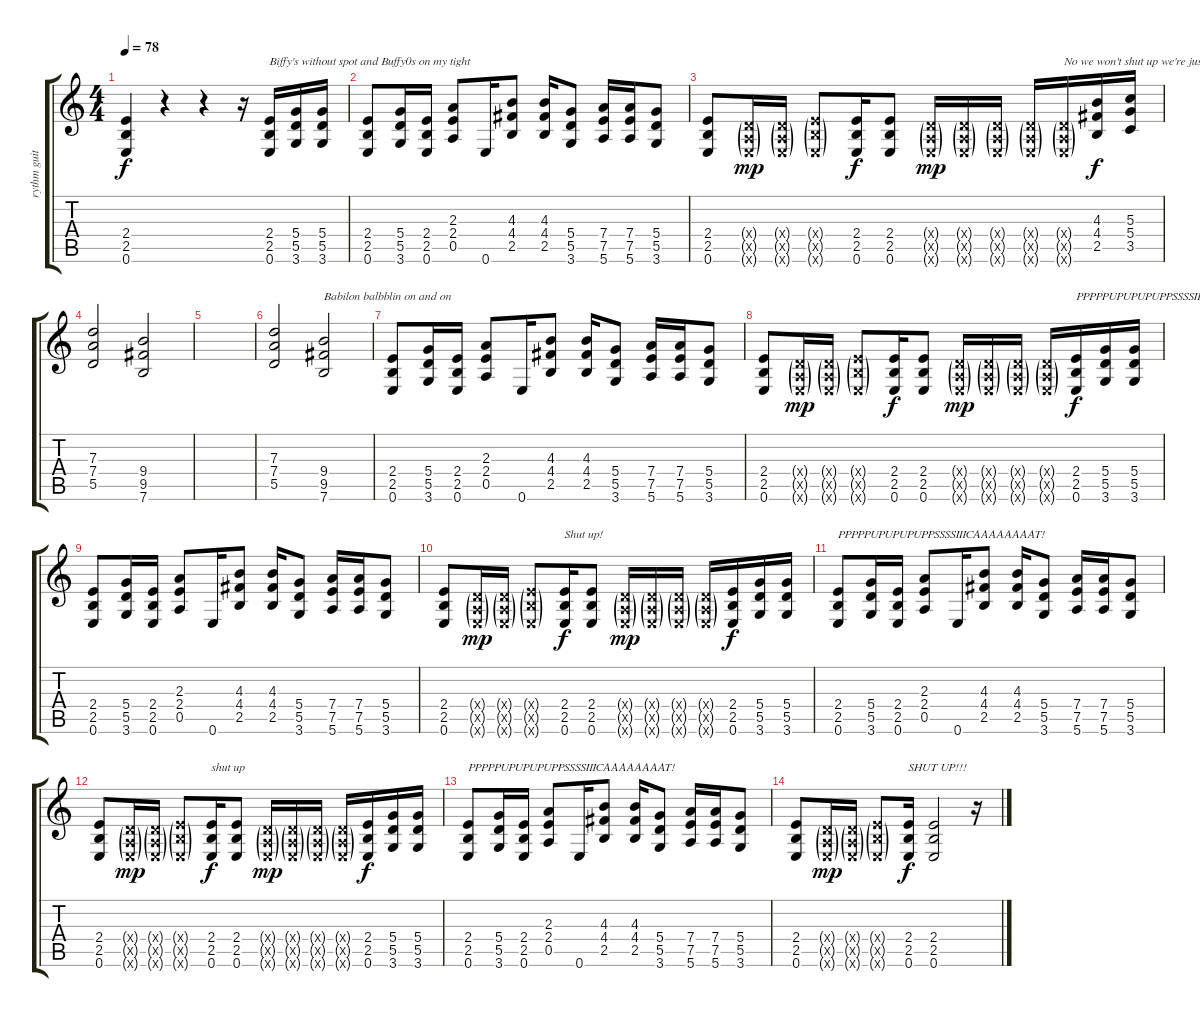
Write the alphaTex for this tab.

\track ("rythm guitar (eventually)" "rythm guit") {instrument distortionguitar}
\staff {score tabs}
\tuning (E4 B3 G3 D3 A2 E2) {hide}
\ts (4 4)
\tempo 78
\clef g2
\ks c
(2.4 2.5 0.6).4{dy f} r.4 r.4 r.16 (2.4 2.5 0.6).16{txt "Biffy's without spot and Buffy0s on my tight"} (5.4 5.5 3.6).16 (5.4 5.5 3.6).16 |
(2.4 2.5 0.6).8 (5.4 5.5 3.6).16 (2.4 2.5 0.6).16 (2.3 2.4 0.5).8 0.6.16 (4.3 4.4 2.5).8 (4.3 4.4 2.5).16 (5.4 5.5 3.6).8 (7.4 7.5 5.6).16 (7.4 7.5 5.6).16 (5.4 5.5 3.6).8 |
(2.4 2.5 0.6).8 (0.4{g x} 0.5{g x} 0.6{g x}).16{dy mp} (0.4{g x} 0.5{g x} 0.6{g x}).16 (2.4{g x} 2.5{g x} 0.6{g x}).8 (2.4 2.5 0.6).16{dy f} (2.4 2.5 0.6).8 (0.4{g x} 0.5{g x} 0.6{g x}).16{dy mp} (0.4{g x} 0.5{g x} 0.6{g x}).16 (0.4{g x} 0.5{g x} 0.6{g x}).16 (0.4{g x} 0.5{g x} 0.6{g x}).16 (0.4{g x} 0.5{g x} 0.6{g x}).16{txt "No we won't shut up we're just babblin on and on"} (4.3 4.4 2.5).16{dy f} (5.3 5.4 3.5).16 |
(7.3 7.4 5.5).2 (9.4 9.5 7.6).2 |
|
(7.3 7.4 5.5).2 (9.4 9.5 7.6).2{txt "Babilon balbblin on and on"} |
(2.4 2.5 0.6).8 (5.4 5.5 3.6).16 (2.4 2.5 0.6).16 (2.3 2.4 0.5).8 0.6.16 (4.3 4.4 2.5).8 (4.3 4.4 2.5).16 (5.4 5.5 3.6).8 (7.4 7.5 5.6).16 (7.4 7.5 5.6).16 (5.4 5.5 3.6).8 |
(2.4 2.5 0.6).8 (0.4{g x} 0.5{g x} 0.6{g x}).16{dy mp} (0.4{g x} 0.5{g x} 0.6{g x}).16 (2.4{g x} 2.5{g x} 0.6{g x}).8 (2.4 2.5 0.6).16{dy f} (2.4 2.5 0.6).8 (0.4{g x} 0.5{g x} 0.6{g x}).16{dy mp} (0.4{g x} 0.5{g x} 0.6{g x}).16 (0.4{g x} 0.5{g x} 0.6{g x}).16 (0.4{g x} 0.5{g x} 0.6{g x}).16 (2.4 2.5 0.6).16{txt "PPPPPUPUPUPUPPSSSSIIICAAAAAAAAT!" dy f} (5.4 5.5 3.6).16 (5.4 5.5 3.6).16 |
(2.4 2.5 0.6).8 (5.4 5.5 3.6).16 (2.4 2.5 0.6).16 (2.3 2.4 0.5).8 0.6.16 (4.3 4.4 2.5).8 (4.3 4.4 2.5).16 (5.4 5.5 3.6).8 (7.4 7.5 5.6).16 (7.4 7.5 5.6).16 (5.4 5.5 3.6).8 |
(2.4 2.5 0.6).8 (0.4{g x} 0.5{g x} 0.6{g x}).16{dy mp} (0.4{g x} 0.5{g x} 0.6{g x}).16 (2.4{g x} 2.5{g x} 0.6{g x}).8 (2.4 2.5 0.6).16{txt "Shut up!" dy f} (2.4 2.5 0.6).8 (0.4{g x} 0.5{g x} 0.6{g x}).16{dy mp} (0.4{g x} 0.5{g x} 0.6{g x}).16 (0.4{g x} 0.5{g x} 0.6{g x}).16 (0.4{g x} 0.5{g x} 0.6{g x}).16 (2.4 2.5 0.6).16{dy f} (5.4 5.5 3.6).16 (5.4 5.5 3.6).16 |
(2.4 2.5 0.6).8{txt "PPPPPUPUPUPUPPSSSSIIICAAAAAAAAT!"} (5.4 5.5 3.6).16 (2.4 2.5 0.6).16 (2.3 2.4 0.5).8 0.6.16 (4.3 4.4 2.5).8 (4.3 4.4 2.5).16 (5.4 5.5 3.6).8 (7.4 7.5 5.6).16 (7.4 7.5 5.6).16 (5.4 5.5 3.6).8 |
(2.4 2.5 0.6).8 (0.4{g x} 0.5{g x} 0.6{g x}).16{dy mp} (0.4{g x} 0.5{g x} 0.6{g x}).16 (2.4{g x} 2.5{g x} 0.6{g x}).8 (2.4 2.5 0.6).16{txt "shut up" dy f} (2.4 2.5 0.6).8 (0.4{g x} 0.5{g x} 0.6{g x}).16{dy mp} (0.4{g x} 0.5{g x} 0.6{g x}).16 (0.4{g x} 0.5{g x} 0.6{g x}).16 (0.4{g x} 0.5{g x} 0.6{g x}).16 (2.4 2.5 0.6).16{dy f} (5.4 5.5 3.6).16 (5.4 5.5 3.6).16 |
(2.4 2.5 0.6).8{txt "PPPPPUPUPUPUPPSSSSIIICAAAAAAAAT!"} (5.4 5.5 3.6).16 (2.4 2.5 0.6).16 (2.3 2.4 0.5).8 0.6.16 (4.3 4.4 2.5).8 (4.3 4.4 2.5).16 (5.4 5.5 3.6).8 (7.4 7.5 5.6).16 (7.4 7.5 5.6).16 (5.4 5.5 3.6).8 |
(2.4 2.5 0.6).8 (0.4{g x} 0.5{g x} 0.6{g x}).16{dy mp} (0.4{g x} 0.5{g x} 0.6{g x}).16 (2.4{g x} 2.5{g x} 0.6{g x}).8 (2.4 2.5 0.6).16{txt "SHUT UP!!!" dy f} (2.4 2.5 0.6).2 r.16
